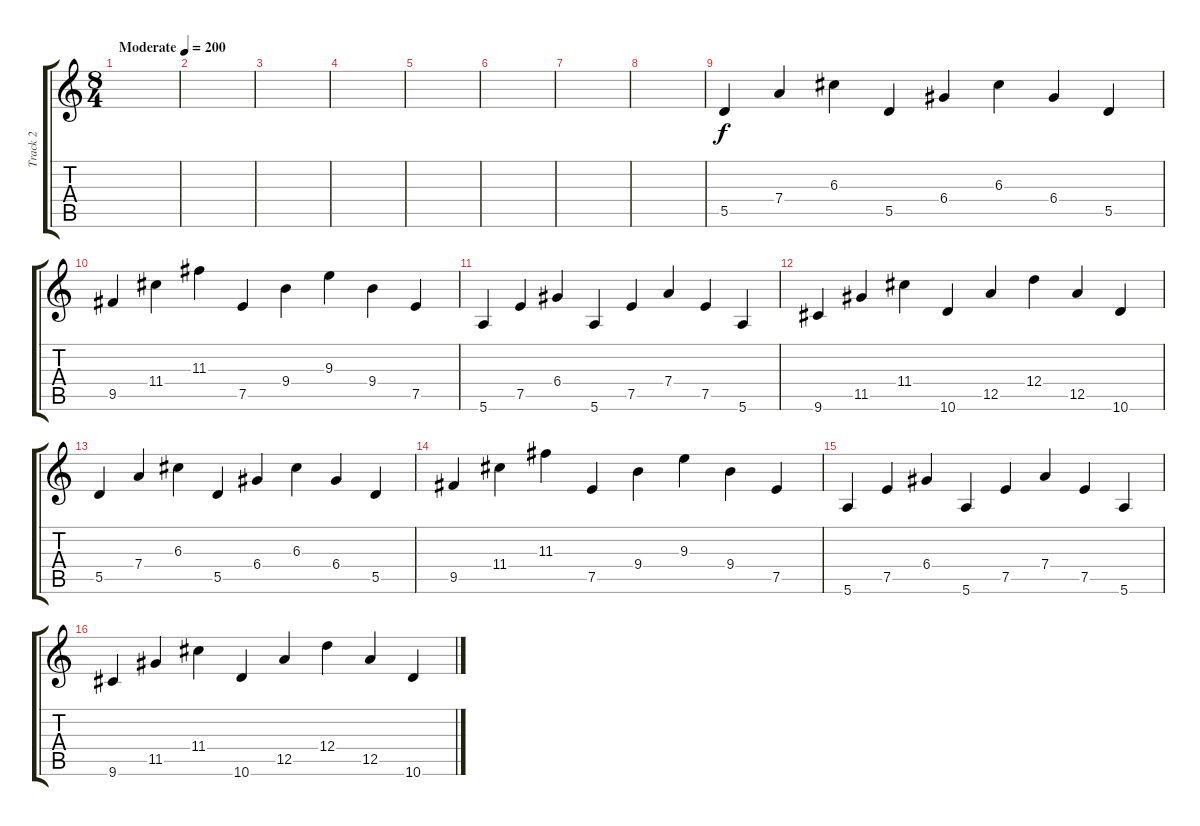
\track ("Track 2" "Track 2") {instrument acousticguitarsteel}
\staff {score tabs}
\tuning (E4 B3 G3 D3 A2 E2) {hide}
\ts (8 4)
\tempo (200 "Moderate")
\clef g2
\ks c
|
|
|
|
|
|
|
|
5.5.4 7.4.4 6.3.4 5.5.4 6.4.4 6.3.4 6.4.4 5.5.4 |
9.5.4 11.4.4 11.3.4 7.5.4 9.4.4 9.3.4 9.4.4 7.5.4 |
5.6.4 7.5.4 6.4.4 5.6.4 7.5.4 7.4.4 7.5.4 5.6.4 |
9.6.4 11.5.4 11.4.4 10.6.4 12.5.4 12.4.4 12.5.4 10.6.4 |
5.5.4 7.4.4 6.3.4 5.5.4 6.4.4 6.3.4 6.4.4 5.5.4 |
9.5.4 11.4.4 11.3.4 7.5.4 9.4.4 9.3.4 9.4.4 7.5.4 |
5.6.4 7.5.4 6.4.4 5.6.4 7.5.4 7.4.4 7.5.4 5.6.4 |
9.6.4 11.5.4 11.4.4 10.6.4 12.5.4 12.4.4 12.5.4 10.6.4
